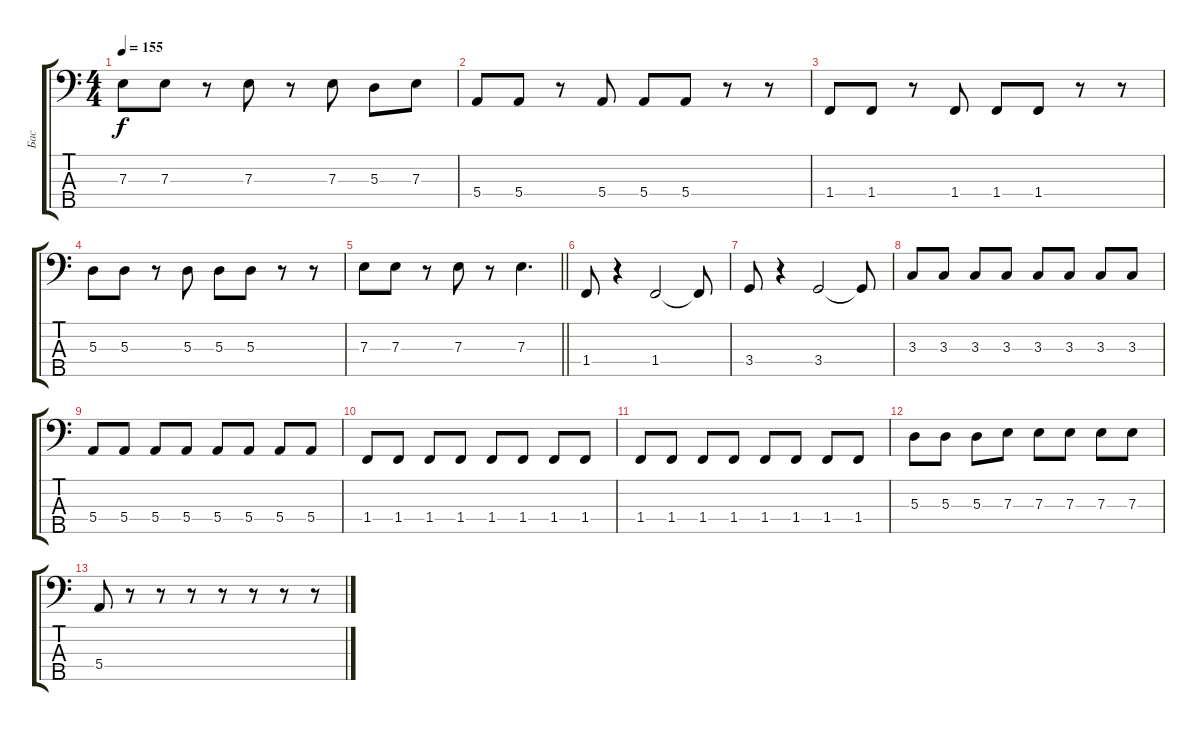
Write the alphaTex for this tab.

\track ("Бас" "Бас") {instrument electricbassfinger}
\staff {score tabs}
\tuning (G2 D2 A1 E1 B0) {hide}
\ts (4 4)
\tempo 155
\clef f4
\ks c
7.3.8{dy f} 7.3.8 r.8 7.3.8 r.8 7.3.8 5.3.8 7.3.8 |
5.4.8 5.4.8 r.8 5.4.8 5.4.8 5.4.8 r.8 r.8 |
1.4.8 1.4.8 r.8 1.4.8 1.4.8 1.4.8 r.8 r.8 |
5.3.8 5.3.8 r.8 5.3.8 5.3.8 5.3.8 r.8 r.8 |
\barLineRight lightlight
7.3.8 7.3.8 r.8 7.3.8 r.8 7.3.4{d} |
\section ("" " ")
1.4.8 r.4 1.4.2 1.4{t}.8 |
3.4.8 r.4 3.4.2 3.4{t}.8 |
3.3.8 3.3.8 3.3.8 3.3.8 3.3.8 3.3.8 3.3.8 3.3.8 |
5.4.8 5.4.8 5.4.8 5.4.8 5.4.8 5.4.8 5.4.8 5.4.8 |
1.4.8 1.4.8 1.4.8 1.4.8 1.4.8 1.4.8 1.4.8 1.4.8 |
1.4.8 1.4.8 1.4.8 1.4.8 1.4.8 1.4.8 1.4.8 1.4.8 |
5.3.8 5.3.8 5.3.8 7.3.8 7.3.8 7.3.8 7.3.8 7.3.8 |
5.4.8 r.8 r.8 r.8 r.8 r.8 r.8 r.8
